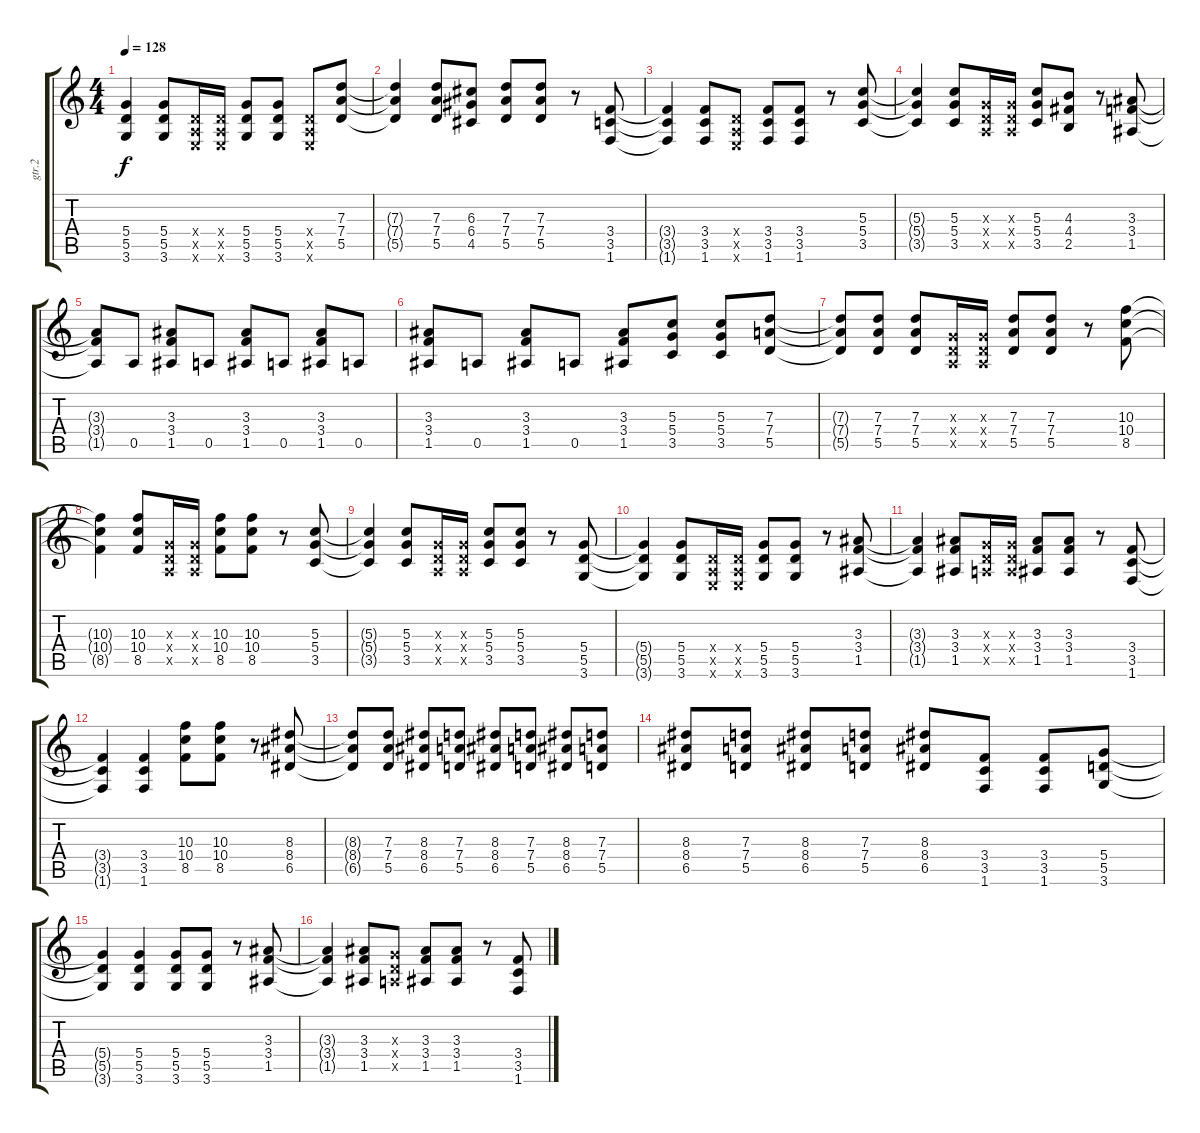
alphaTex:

\track ("gtr.2" "gtr.2") {instrument overdrivenguitar}
\staff {score tabs}
\tuning (E4 B3 G3 D3 A2 E2) {hide}
\ts (4 4)
\tempo 128
\clef g2
\ks c
(5.4{t} 5.5{t} 3.6{t}).4{dy f} (5.4 5.5 3.6).8 (0.4{x} 0.5{x} 0.6{x}).16 (0.4{x} 0.5{x} 0.6{x}).16 (5.4 5.5 3.6).8 (5.4 5.5 3.6).8 (0.4{x} 0.5{x} 0.6{x}).8 (7.3 7.4 5.5).8 |
(7.3{t} 7.4{t} 5.5{t}).4 (7.3 7.4 5.5).8 (6.3 6.4 4.5).8 (7.3 7.4 5.5).8 (7.3 7.4 5.5).8 r.8 (3.4 3.5 1.6).8 |
(3.4{t} 3.5{t} 1.6{t}).4 (3.4 3.5 1.6).8 (0.4{x} 0.5{x} 0.6{x}).8 (3.4 3.5 1.6).8 (3.4 3.5 1.6).8 r.8 (5.3 5.4 3.5).8 |
(5.3{t} 5.4{t} 3.5{t}).4 (5.3 5.4 3.5).8 (0.3{x} 0.4{x} 0.5{x}).16 (0.3{x} 0.4{x} 0.5{x}).16 (5.3 5.4 3.5).8 (4.3 4.4 2.5).8 r.8 (3.3 3.4 1.5).8 |
(3.3{t} 3.4{t} 1.5{t}).8 0.5.8 (3.3 3.4 1.5).8 0.5.8 (3.3 3.4 1.5).8 0.5.8 (3.3 3.4 1.5).8 0.5.8 |
(3.3 3.4 1.5).8 0.5.8 (3.3 3.4 1.5).8 0.5.8 (3.3 3.4 1.5).8 (5.3 5.4 3.5).8 (5.3 5.4 3.5).8 (7.3 7.4 5.5).8 |
(7.3{t} 7.4{t} 5.5{t}).8 (7.3 7.4 5.5).8 (7.3 7.4 5.5).8 (0.3{x} 0.4{x} 0.5{x}).16 (0.3{x} 0.4{x} 0.5{x}).16 (7.3 7.4 5.5).8 (7.3 7.4 5.5).8 r.8 (10.3 10.4 8.5).8 |
(10.3{t} 10.4{t} 8.5{t}).4 (10.3 10.4 8.5).8 (0.3{x} 0.4{x} 0.5{x}).16 (0.3{x} 0.4{x} 0.5{x}).16 (10.3 10.4 8.5).8 (10.3 10.4 8.5).8 r.8 (5.3 5.4 3.5).8 |
(5.3{t} 5.4{t} 3.5{t}).4 (5.3 5.4 3.5).8 (0.3{x} 0.4{x} 0.5{x}).16 (0.3{x} 0.4{x} 0.5{x}).16 (5.3 5.4 3.5).8 (5.3 5.4 3.5).8 r.8 (5.4 5.5 3.6).8 |
(5.4{t} 5.5{t} 3.6{t}).4 (5.4 5.5 3.6).8 (0.4{x} 0.5{x} 0.6{x}).16 (0.4{x} 0.5{x} 0.6{x}).16 (5.4 5.5 3.6).8 (5.4 5.5 3.6).8 r.8 (3.3 3.4 1.5).8 |
(3.3{t} 3.4{t} 1.5{t}).4 (3.3 3.4 1.5).8 (0.3{x} 0.4{x} 0.5{x}).16 (0.3{x} 0.4{x} 0.5{x}).16 (3.3 3.4 1.5).8 (3.3 3.4 1.5).8 r.8 (3.4 3.5 1.6).8 |
(3.4{t} 3.5{t} 1.6{t}).4 (3.4 3.5 1.6).4 (10.3 10.4 8.5).8 (10.3 10.4 8.5).8 r.8 (8.3 8.4 6.5).8 |
(8.3{t} 8.4{t} 6.5{t}).8 (7.3 7.4 5.5).8 (8.3 8.4 6.5).8 (7.3 7.4 5.5).8 (8.3 8.4 6.5).8 (7.3 7.4 5.5).8 (8.3 8.4 6.5).8 (7.3 7.4 5.5).8 |
(8.3 8.4 6.5).8 (7.3 7.4 5.5).8 (8.3 8.4 6.5).8 (7.3 7.4 5.5).8 (8.3 8.4 6.5).8 (3.4 3.5 1.6).8 (3.4 3.5 1.6).8 (5.4 5.5 3.6).8 |
(5.4{t} 5.5{t} 3.6{t}).4 (5.4 5.5 3.6).4 (5.4 5.5 3.6).8 (5.4 5.5 3.6).8 r.8 (3.3 3.4 1.5).8 |
(3.3{t} 3.4{t} 1.5{t}).4 (3.3 3.4 1.5).8 (0.3{x} 0.4{x} 0.5{x}).8 (3.3 3.4 1.5).8 (3.3 3.4 1.5).8 r.8 (3.4 3.5 1.6).8
